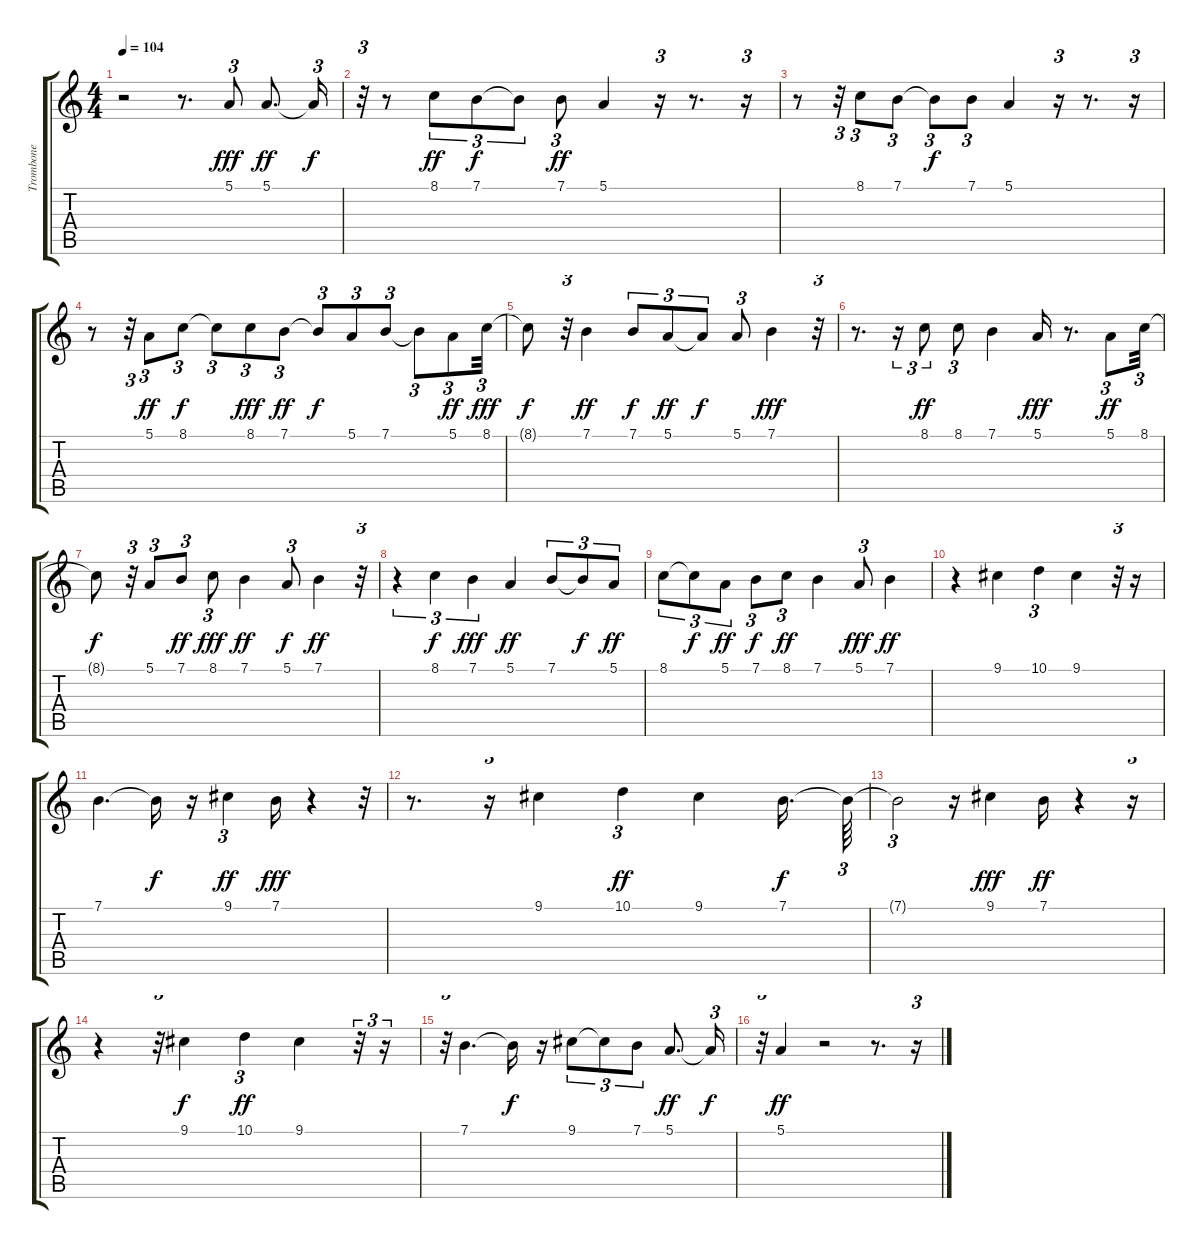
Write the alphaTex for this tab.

\track ("Trombone" "Trombone") {instrument trombone}
\staff {score tabs}
\tuning (E4 B3 G3 D3 A2 E2) {hide}
\ts (4 4)
\tempo 104
\clef g2
\ks c
r.2{dy ff} r.8{d} 5.1.8{tu (3 2) dy fff} 5.1.8{d dy ff} 5.1{t}.16{tu (3 2) dy f} |
r.32{tu (3 2)} r.8 8.1.8{tu (3 2) dy ff} 7.1.8{tu (3 2) dy f} 7.1{t}.8{tu (3 2)} 7.1.8{tu (3 2) dy ff} 5.1.4 r.16{tu (3 2)} r.8{d} r.16{tu (3 2)} |
r.8 r.32{tu (3 2)} 8.1.8{tu (3 2)} 7.1.8{tu (3 2)} 7.1{t}.8{tu (3 2) dy f} 7.1.8{tu (3 2)} 5.1.4 r.16{tu (3 2)} r.8{d} r.16{tu (3 2)} |
r.8 r.32{tu (3 2)} 5.1.8{tu (3 2) dy ff} 8.1.8{tu (3 2) dy f} 8.1{t}.8{tu (3 2)} 8.1.8{tu (3 2) dy fff} 7.1.8{tu (3 2) dy ff} 7.1{t}.8{tu (3 2) dy f} 5.1.8{tu (3 2)} 7.1.8{tu (3 2)} 7.1{t}.8{tu (3 2)} 5.1.8{tu (3 2) dy ff} 8.1.32{tu (3 2) dy fff} |
8.1{t}.8{dy f} r.32{tu (3 2)} 7.1.4{dy ff} 7.1.8{tu (3 2) dy f} 5.1.8{tu (3 2) dy ff} 5.1{t}.8{tu (3 2) dy f} 5.1.8{tu (3 2)} 7.1.4{dy fff} r.32{tu (3 2)} |
r.8{d} r.16{tu (3 2)} 8.1.8{tu (3 2) dy ff} 8.1.8{tu (3 2)} 7.1.4 5.1.16{dy fff} r.8{d} 5.1.8{tu (3 2) dy ff} 8.1.32{tu (3 2)} |
8.1{t}.8{dy f} r.32{tu (3 2)} 5.1.8{tu (3 2)} 7.1.8{tu (3 2) dy ff} 8.1.8{tu (3 2) dy fff} 7.1.4{dy ff} 5.1.8{tu (3 2) dy f} 7.1.4{dy ff} r.32{tu (3 2)} |
r.4{tu (3 2)} 8.1.4{tu (3 2) dy f} 7.1.4{tu (3 2) dy fff} 5.1.4{dy ff} 7.1.8{tu (3 2)} 7.1{t}.8{tu (3 2) dy f} 5.1.8{tu (3 2) dy ff} |
8.1.8{tu (3 2)} 8.1{t}.8{tu (3 2) dy f} 5.1.8{tu (3 2) dy ff} 7.1.8{tu (3 2) dy f} 8.1.8{tu (3 2) dy ff} 7.1.4 5.1.8{tu (3 2) dy fff} 7.1.4{dy ff} |
r.4 9.1.4 10.1.4{tu (3 2)} 9.1.4 r.32{tu (3 2)} r.16 |
7.1.4{d} 7.1{t}.16{dy f} r.16 9.1.4{tu (3 2) dy ff} 7.1.16{dy fff} r.4 r.32{tu (3 2)} |
r.8{d} r.16{tu (3 2)} 9.1.4 10.1.4{tu (3 2) dy ff} 9.1.4 7.1.16{d dy f} 7.1{t}.64{tu (3 2)} |
7.1{t}.2{tu (3 2)} r.16 9.1.4{dy fff} 7.1.16{dy ff} r.4 r.16{tu (3 2)} |
r.4 r.32{tu (3 2)} 9.1.4{dy f} 10.1.4{tu (3 2) dy ff} 9.1.4 r.32{tu (3 2)} r.16{tu (3 2)} |
r.32{tu (3 2)} 7.1.4{d} 7.1{t}.16{dy f} r.16 9.1.8{tu (3 2)} 9.1{t}.8{tu (3 2)} 7.1.8{tu (3 2)} 5.1.8{d dy ff} 5.1{t}.16{tu (3 2) dy f} |
r.32{tu (3 2)} 5.1.4{dy ff} r.2 r.8{d} r.16{tu (3 2)}
